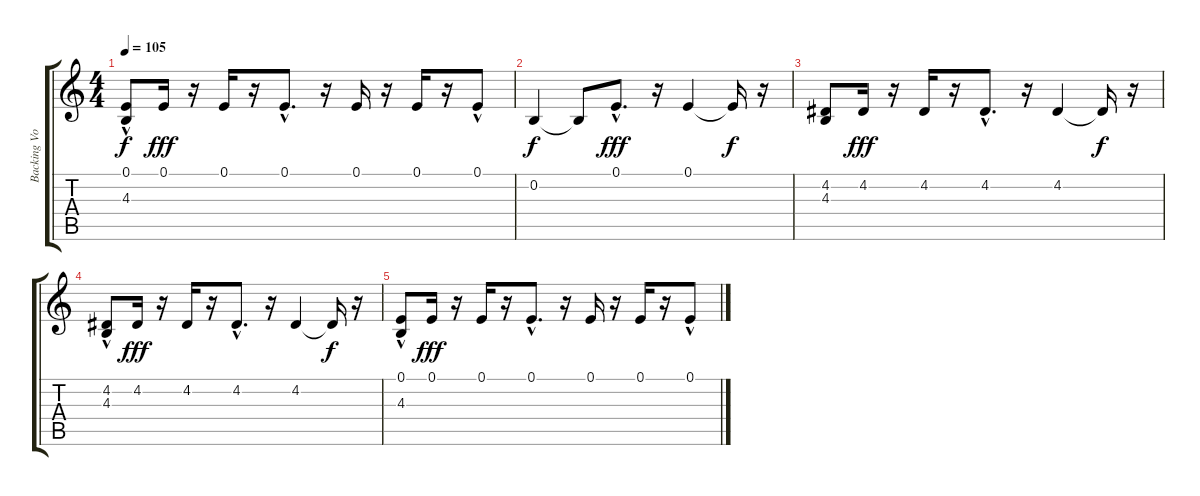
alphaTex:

\track ("Backing Vocals" "Backing Vo") {instrument voiceoohs}
\staff {score tabs}
\tuning (E4 B3 G3 D3 A2 E2) {hide}
\ts (4 4)
\tempo 105
\clef g2
\ks c
(0.1{hac} 4.3).8{dy f} 0.1.16{dy fff} r.16 0.1.16 r.16 0.1{hac}.8{d} r.16 0.1.16 r.16 0.1.16 r.16 0.1{hac}.8 |
0.2.4{dy f} 0.2{t}.8 0.1{hac}.8{d dy fff} r.16 0.1.4 0.1{t}.16{dy f} r.16 |
(4.2 4.3).8 4.2.16{dy fff} r.16 4.2.16 r.16 4.2{hac}.8{d} r.16 4.2.4 4.2{t}.16{dy f} r.16 |
(4.2{hac} 4.3).8 4.2.16{dy fff} r.16 4.2.16 r.16 4.2{hac}.8{d} r.16 4.2.4 4.2{t}.16{dy f} r.16 |
(0.1{hac} 4.3).8 0.1.16{dy fff} r.16 0.1.16 r.16 0.1{hac}.8{d} r.16 0.1.16 r.16 0.1.16 r.16 0.1{hac}.8
